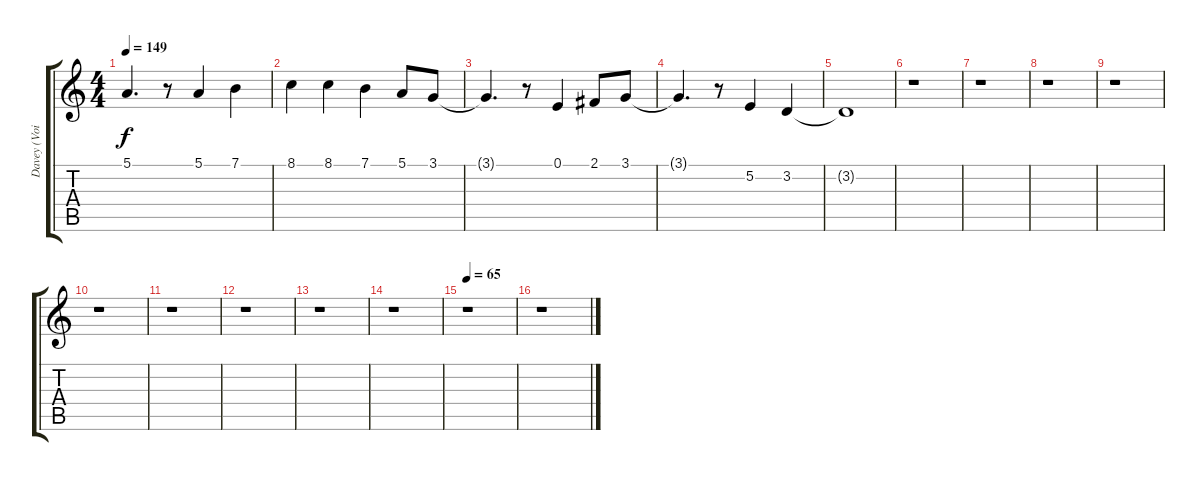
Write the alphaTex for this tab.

\track ("Davey (Voice)" "Davey (Voi") {instrument brightacousticpiano}
\staff {score tabs}
\tuning (E4 B3 G3 D3 A2 E2) {hide}
\ts (4 4)
\tempo 149
\clef g2
\ks c
5.1{t}.4{d dy f} r.8 5.1.4 7.1.4 |
8.1.4 8.1.4 7.1.4 5.1.8 3.1.8 |
3.1{t}.4{d} r.8 0.1.4 2.1.8 3.1.8 |
3.1{t}.4{d} r.8 5.2.4 3.2.4 |
3.2{t}.1 |
r.1 |
r.1 |
r.1 |
r.1 |
r.1 |
r.1 |
r.1 |
r.1 |
r.1 |
\tempo 65
r.1 |
r.1
